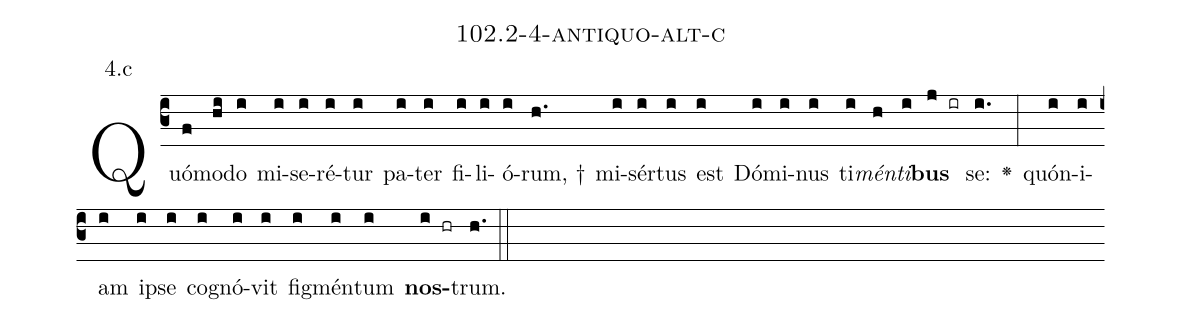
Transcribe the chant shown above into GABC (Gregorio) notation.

name: 102.2-4-antiquo-alt-c;
annotation: 4.c;
%%
(c3)Quó(f)mo(hi)do(i) mi(i)se(i)ré(i)tur(i) pa(i)ter(i) fi(i)li(i)ó(i)rum, †(h.) mi(i)sér(i)tus(i) est(i) Dó(i)mi(i)nus(i) ti(i)<i>mén</i>(h)<i>ti</i>(i)<b>bus</b>(j ir) se:(i.) <v>\greheightstar</v>(:) quón(i)i(i)am(i) ip(i)se(i) co(i)gnó(i)vit(i) fig(i)mén(i)tum(i) <b>nos</b>(i hr)trum.(h.) (::)


%E(i) u(i) o(i) u(i) a(i) e.(h.) (::)
